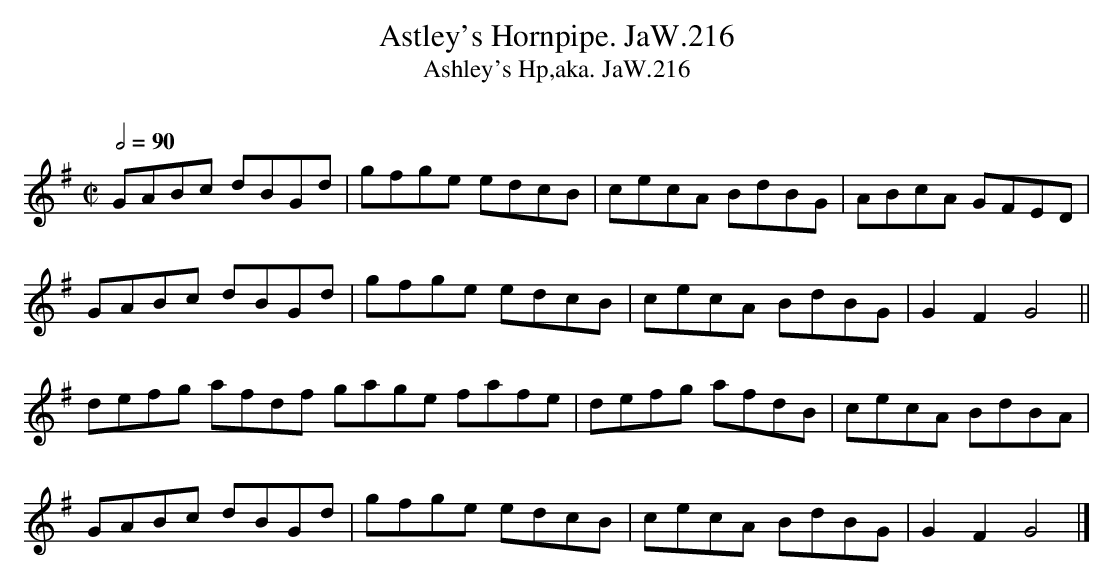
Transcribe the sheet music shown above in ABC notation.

X:1
T:Astley's Hornpipe. JaW.216
T:Ashley's Hp,aka. JaW.216
M:C|
L:1/8
Q:1/2=90
O:
K:G
GABc dBGd|gfge edcB|cecA BdBG|ABcA GFED|
GABc dBGd|gfge edcB|cecA BdBG|G2F2 G4||
defg afdf gage fafe|defg afdB|cecA BdBA|
GABc dBGd|gfge edcB|cecA BdBG|G2F2 G4|]
